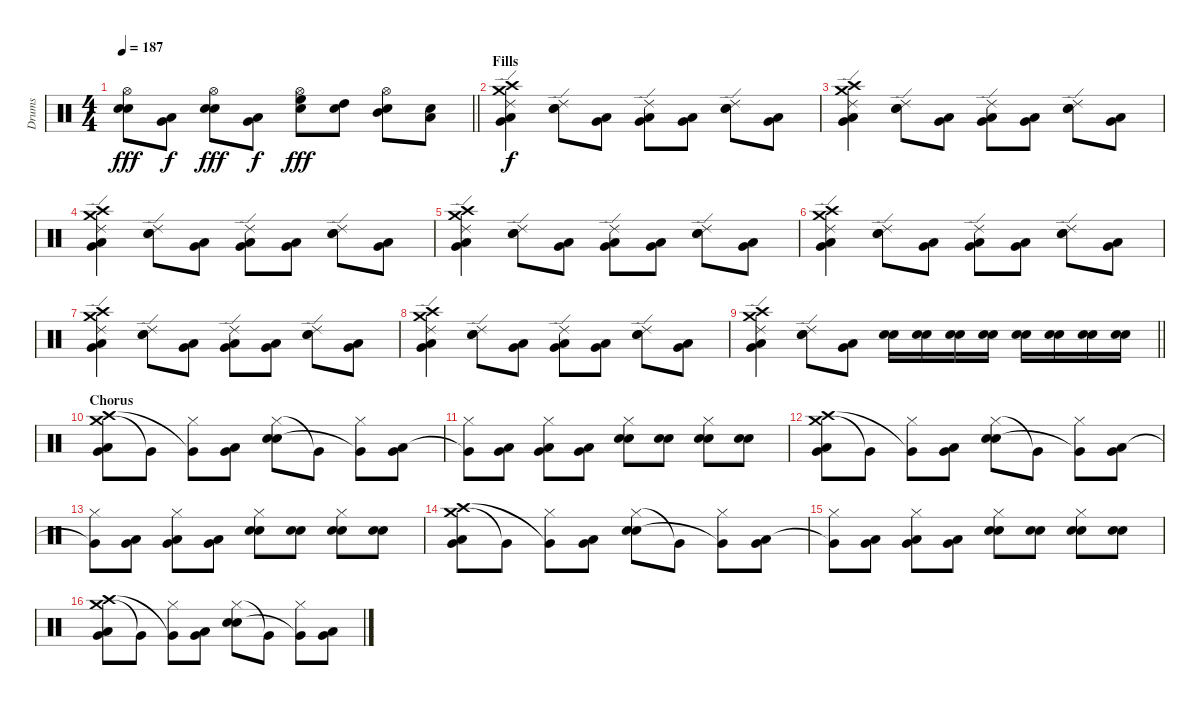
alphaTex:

\track ("Drums" "Drums") {instrument percussion}
\staff {score}
\articulation defaults
\ts (4 4)
\tempo 187
\clef neutral
\barLineRight lightlight
\ks c
("Electric Snare (hit)" "Snare (hit) 2" "Hi-Hat (open)").8{dy fff} ("Very Low Tom (hit)" "Low Floor Tom (hit)").8{dy f} ("Snare (hit) 2" "Electric Snare (hit)" "Hi-Hat (open)").8{dy fff} ("Very Low Tom (hit)" "Low Floor Tom (hit)").8{dy f} ("High Floor Tom (hit)" "Snare (hit) 2" "Hi-Hat (open)").8{dy fff} ("High Tom (hit)" "Snare (hit) 2").8 ("Mid Tom (hit)" "Snare (hit) 2" "Hi-Hat (open)").8 ("Low Tom (hit)" "Snare (hit) 2").8 |
\section ("" "Fills")
("Crash medium (hit)" "Crash high (hit)" "Low Floor Tom (hit)" "Very Low Tom (hit)" "Ride (edge) 2").4{dy f} ("Electric Snare (hit)" "Snare (hit) 2" "Ride (edge) 2").8 ("Low Floor Tom (hit)" "Very Low Tom (hit)").8 ("Low Floor Tom (hit)" "Very Low Tom (hit)" "Ride (edge) 2").8 ("Low Floor Tom (hit)" "Very Low Tom (hit)").8 ("Electric Snare (hit)" "Snare (hit) 2" "Ride (edge) 2").8 ("Low Floor Tom (hit)" "Very Low Tom (hit)").8 |
("Crash medium (hit)" "Crash high (hit)" "Low Floor Tom (hit)" "Very Low Tom (hit)" "Ride (edge) 2").4 ("Electric Snare (hit)" "Snare (hit) 2" "Ride (edge) 2").8 ("Low Floor Tom (hit)" "Very Low Tom (hit)").8 ("Low Floor Tom (hit)" "Very Low Tom (hit)" "Ride (edge) 2").8 ("Low Floor Tom (hit)" "Very Low Tom (hit)").8 ("Electric Snare (hit)" "Snare (hit) 2" "Ride (edge) 2").8 ("Low Floor Tom (hit)" "Very Low Tom (hit)").8 |
("Crash medium (hit)" "Crash high (hit)" "Low Floor Tom (hit)" "Very Low Tom (hit)" "Ride (edge) 2").4 ("Electric Snare (hit)" "Snare (hit) 2" "Ride (edge) 2").8 ("Low Floor Tom (hit)" "Very Low Tom (hit)").8 ("Low Floor Tom (hit)" "Very Low Tom (hit)" "Ride (edge) 2").8 ("Low Floor Tom (hit)" "Very Low Tom (hit)").8 ("Electric Snare (hit)" "Snare (hit) 2" "Ride (edge) 2").8 ("Low Floor Tom (hit)" "Very Low Tom (hit)").8 |
("Crash medium (hit)" "Crash high (hit)" "Low Floor Tom (hit)" "Very Low Tom (hit)" "Ride (edge) 2").4 ("Electric Snare (hit)" "Snare (hit) 2" "Ride (edge) 2").8 ("Low Floor Tom (hit)" "Very Low Tom (hit)").8 ("Low Floor Tom (hit)" "Very Low Tom (hit)" "Ride (edge) 2").8 ("Low Floor Tom (hit)" "Very Low Tom (hit)").8 ("Electric Snare (hit)" "Snare (hit) 2" "Ride (edge) 2").8 ("Low Floor Tom (hit)" "Very Low Tom (hit)").8 |
("Crash medium (hit)" "Crash high (hit)" "Low Floor Tom (hit)" "Very Low Tom (hit)" "Ride (edge) 2").4 ("Electric Snare (hit)" "Snare (hit) 2" "Ride (edge) 2").8 ("Low Floor Tom (hit)" "Very Low Tom (hit)").8 ("Low Floor Tom (hit)" "Very Low Tom (hit)" "Ride (edge) 2").8 ("Low Floor Tom (hit)" "Very Low Tom (hit)").8 ("Electric Snare (hit)" "Snare (hit) 2" "Ride (edge) 2").8 ("Low Floor Tom (hit)" "Very Low Tom (hit)").8 |
("Crash medium (hit)" "Crash high (hit)" "Low Floor Tom (hit)" "Very Low Tom (hit)" "Ride (edge) 2").4 ("Electric Snare (hit)" "Snare (hit) 2" "Ride (edge) 2").8 ("Low Floor Tom (hit)" "Very Low Tom (hit)").8 ("Low Floor Tom (hit)" "Very Low Tom (hit)" "Ride (edge) 2").8 ("Low Floor Tom (hit)" "Very Low Tom (hit)").8 ("Electric Snare (hit)" "Snare (hit) 2" "Ride (edge) 2").8 ("Low Floor Tom (hit)" "Very Low Tom (hit)").8 |
("Crash medium (hit)" "Crash high (hit)" "Low Floor Tom (hit)" "Very Low Tom (hit)" "Ride (edge) 2").4 ("Electric Snare (hit)" "Snare (hit) 2" "Ride (edge) 2").8 ("Low Floor Tom (hit)" "Very Low Tom (hit)").8 ("Low Floor Tom (hit)" "Very Low Tom (hit)" "Ride (edge) 2").8 ("Low Floor Tom (hit)" "Very Low Tom (hit)").8 ("Electric Snare (hit)" "Snare (hit) 2" "Ride (edge) 2").8 ("Low Floor Tom (hit)" "Very Low Tom (hit)").8 |
\barLineRight lightlight
("Crash medium (hit)" "Crash high (hit)" "Low Floor Tom (hit)" "Very Low Tom (hit)" "Ride (edge) 2").4 ("Electric Snare (hit)" "Snare (hit) 2" "Ride (edge) 2").8 ("Low Floor Tom (hit)" "Very Low Tom (hit)").8 ("Electric Snare (hit)" "Snare (hit) 2").16 ("Electric Snare (hit)" "Snare (hit) 2").16 ("Electric Snare (hit)" "Snare (hit) 2").16 ("Electric Snare (hit)" "Snare (hit) 2").16 ("Electric Snare (hit)" "Snare (hit) 2").16 ("Electric Snare (hit)" "Snare (hit) 2").16 ("Electric Snare (hit)" "Snare (hit) 2").16 ("Electric Snare (hit)" "Snare (hit) 2").16 |
\section ("" "Chorus")
("Crash medium (hit)" "Crash high (hit)" "Very Low Tom (hit)" "Low Floor Tom (hit)").8 "Very Low Tom (hit)"{t}.8 ("Hi-Hat (closed)" "Very Low Tom (hit)"{t}).8 ("Very Low Tom (hit)" "Low Floor Tom (hit)").8 ("Hi-Hat (closed)" "Snare (hit) 2" "Electric Snare (hit)").8 "Very Low Tom (hit)"{t}.8 ("Hi-Hat (closed)" "Very Low Tom (hit)"{t}).8 ("Very Low Tom (hit)" "Low Floor Tom (hit)").8 |
("Hi-Hat (closed)" "Very Low Tom (hit)"{t}).8 ("Very Low Tom (hit)" "Low Floor Tom (hit)").8 ("Hi-Hat (closed)" "Very Low Tom (hit)" "Low Floor Tom (hit)").8 ("Very Low Tom (hit)" "Low Floor Tom (hit)").8 ("Hi-Hat (closed)" "Snare (hit) 2" "Electric Snare (hit)").8 ("Snare (hit) 2" "Electric Snare (hit)").8 ("Hi-Hat (closed)" "Snare (hit) 2" "Electric Snare (hit)").8 ("Snare (hit) 2" "Electric Snare (hit)").8 |
("Crash medium (hit)" "Crash high (hit)" "Very Low Tom (hit)" "Low Floor Tom (hit)").8 "Very Low Tom (hit)"{t}.8 ("Hi-Hat (closed)" "Very Low Tom (hit)"{t}).8 ("Very Low Tom (hit)" "Low Floor Tom (hit)").8 ("Hi-Hat (closed)" "Snare (hit) 2" "Electric Snare (hit)").8 "Very Low Tom (hit)"{t}.8 ("Hi-Hat (closed)" "Very Low Tom (hit)"{t}).8 ("Very Low Tom (hit)" "Low Floor Tom (hit)").8 |
("Hi-Hat (closed)" "Very Low Tom (hit)"{t}).8 ("Very Low Tom (hit)" "Low Floor Tom (hit)").8 ("Hi-Hat (closed)" "Very Low Tom (hit)" "Low Floor Tom (hit)").8 ("Very Low Tom (hit)" "Low Floor Tom (hit)").8 ("Hi-Hat (closed)" "Snare (hit) 2" "Electric Snare (hit)").8 ("Snare (hit) 2" "Electric Snare (hit)").8 ("Hi-Hat (closed)" "Snare (hit) 2" "Electric Snare (hit)").8 ("Snare (hit) 2" "Electric Snare (hit)").8 |
("Crash medium (hit)" "Crash high (hit)" "Very Low Tom (hit)" "Low Floor Tom (hit)").8 "Very Low Tom (hit)"{t}.8 ("Hi-Hat (closed)" "Very Low Tom (hit)"{t}).8 ("Very Low Tom (hit)" "Low Floor Tom (hit)").8 ("Hi-Hat (closed)" "Snare (hit) 2" "Electric Snare (hit)").8 "Very Low Tom (hit)"{t}.8 ("Hi-Hat (closed)" "Very Low Tom (hit)"{t}).8 ("Very Low Tom (hit)" "Low Floor Tom (hit)").8 |
("Hi-Hat (closed)" "Very Low Tom (hit)"{t}).8 ("Very Low Tom (hit)" "Low Floor Tom (hit)").8 ("Hi-Hat (closed)" "Very Low Tom (hit)" "Low Floor Tom (hit)").8 ("Very Low Tom (hit)" "Low Floor Tom (hit)").8 ("Hi-Hat (closed)" "Snare (hit) 2" "Electric Snare (hit)").8 ("Snare (hit) 2" "Electric Snare (hit)").8 ("Hi-Hat (closed)" "Snare (hit) 2" "Electric Snare (hit)").8 ("Snare (hit) 2" "Electric Snare (hit)").8 |
("Crash medium (hit)" "Crash high (hit)" "Very Low Tom (hit)" "Low Floor Tom (hit)").8 "Very Low Tom (hit)"{t}.8 ("Hi-Hat (closed)" "Very Low Tom (hit)"{t}).8 ("Very Low Tom (hit)" "Low Floor Tom (hit)").8 ("Hi-Hat (closed)" "Snare (hit) 2" "Electric Snare (hit)").8 "Very Low Tom (hit)"{t}.8 ("Hi-Hat (closed)" "Very Low Tom (hit)"{t}).8 ("Very Low Tom (hit)" "Low Floor Tom (hit)").8
